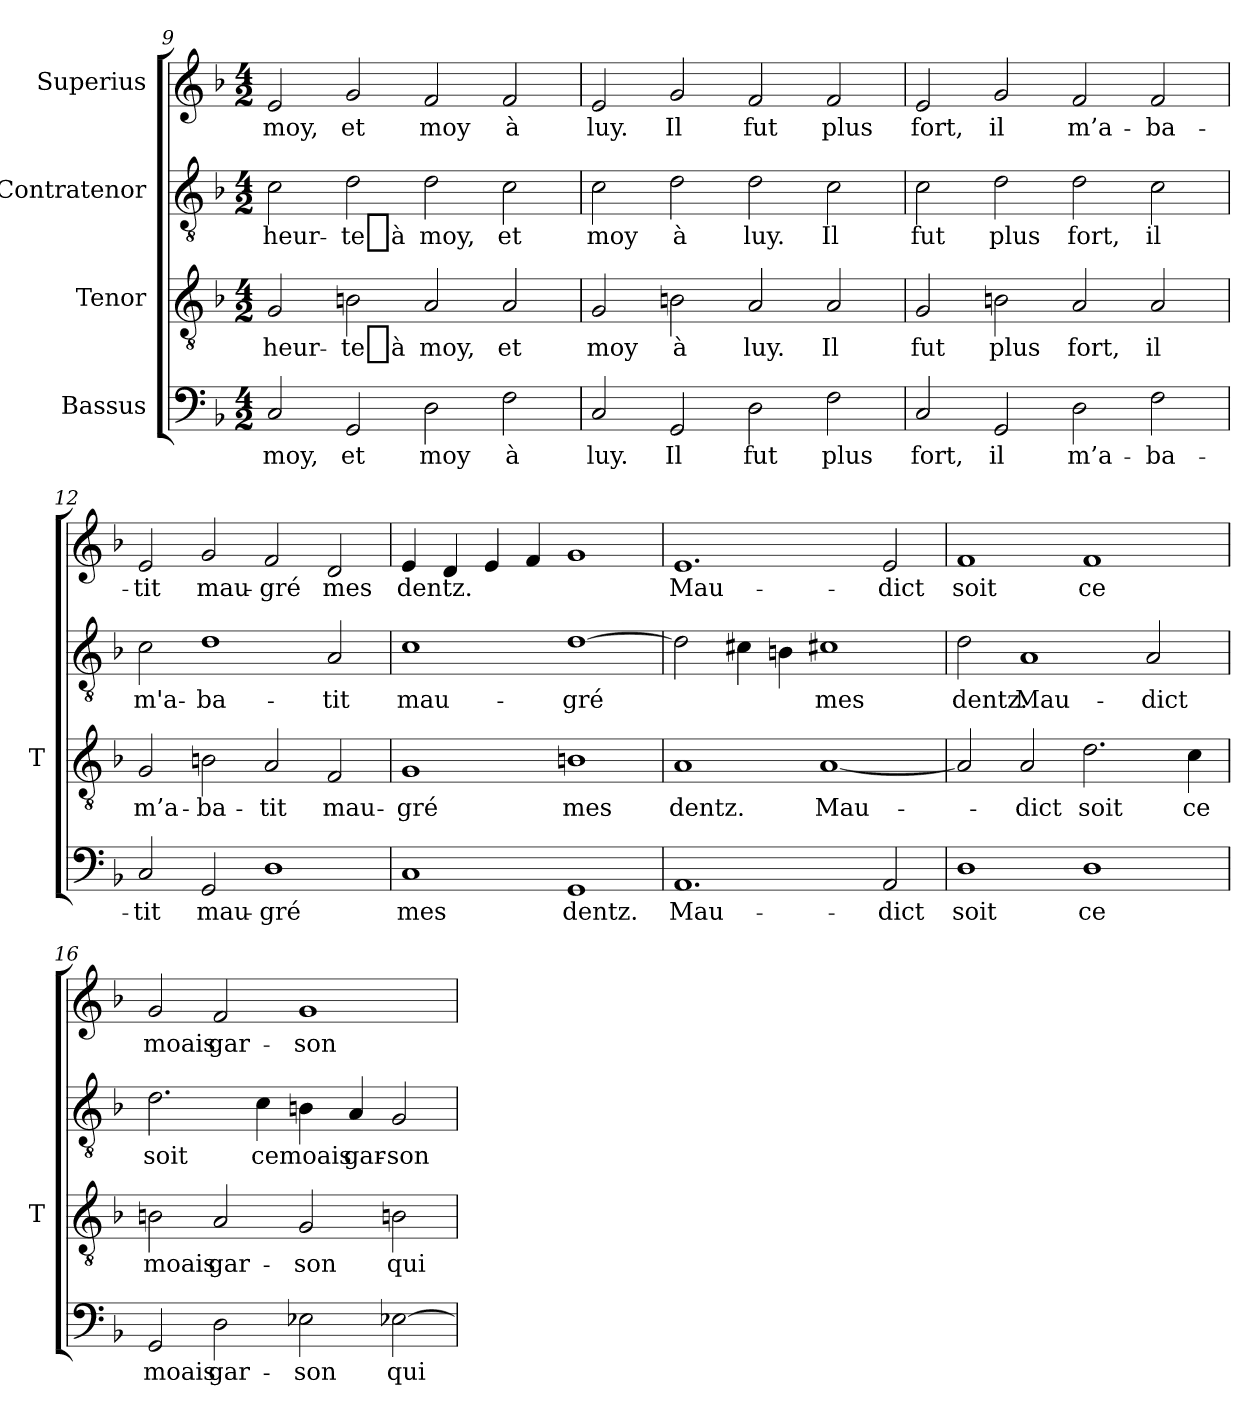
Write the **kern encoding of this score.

**kern	**text	**kern	**text	**kern	**text	**kern	**text
*part4	*part4	*part3	*part3	*part2	*part2	*part1	*part1
*staff4	*staff4	*staff3	*staff3	*staff2	*staff2	*staff1	*staff1
*I"Bassus	*	*I"Tenor	*	*I"Contratenor	*	*I"Superius	*
*	*	*I'T	*	*	*	*	*
*clefF4	*	*clefGv2	*	*clefGv2	*	*clefG2	*
*k[b-]	*	*k[b-]	*	*k[b-]	*	*k[b-]	*
*M4/2	*	*M4/2	*	*M4/2	*	*M4/2	*
=9	=9	=9	=9	=9	=9	=9	=9
2C	-moy,	2G	heur-	2c	heur-	2e	-moy,
2GG	-et	2Bn	-te_à	2d	-te_à	2g	-et
2D	-moy	2A	-moy,	2d	-moy,	2f	-moy
2F	-à	2A	-et	2c	-et	2f	-à
=10	=10	=10	=10	=10	=10	=10	=10
2C	-luy.	2G	-moy	2c	-moy	2e	-luy.
2GG	-Il	2Bn	-à	2d	-à	2g	-Il
2D	-fut	2A	-luy.	2d	-luy.	2f	-fut
2F	-plus	2A	-Il	2c	-Il	2f	-plus
=11	=11	=11	=11	=11	=11	=11	=11
2C	-fort,	2G	-fut	2c	-fut	2e	-fort,
2GG	-il	2Bn	-plus	2d	-plus	2g	-il
2D	m’a-	2A	-fort,	2d	-fort,	2f	m’a-
2F	ba-	2A	-il	2c	-il	2f	ba-
=12	=12	=12	=12	=12	=12	=12	=12
2C	-tit	2G	m’a-	2c	m'a-	2e	-tit
2GG	mau-	2Bn	ba-	1d	ba-	2g	mau-
1D	-gré	2A	-tit	.	.	2f	-gré
.	.	2F	mau-	2A	-tit	2d	-mes
=13	=13	=13	=13	=13	=13	=13	=13
1C	-mes	1G	-gré	1c	mau-	4e	-dentz.
.	.	.	.	.	.	4d	.
.	.	.	.	.	.	4e	.
.	.	.	.	.	.	4f	.
1GG	-dentz.	1Bn	-mes	[1d	-gré	1g	.
=14	=14	=14	=14	=14	=14	=14	=14
1.AA	Mau-	1A	-dentz.	2d]	.	1.e	Mau-
.	.	.	.	4c#X	.	.	.
.	.	.	.	4Bn	.	.	.
.	.	[1A	Mau-	1c#X	-mes	.	.
2AA	-dict	.	.	.	.	2e	-dict
=15	=15	=15	=15	=15	=15	=15	=15
1D	-soit	2A]	.	2d	-dentz.	1f	-soit
.	.	2A	-dict	1A	Mau-	.	.
1D	-ce	2.d	-soit	.	.	1f	-ce
.	.	.	.	2A	-dict	.	.
.	.	4c	-ce	.	.	.	.
=16	=16	=16	=16	=16	=16	=16	=16
2GG	-moais	2Bn	-moais	2.d	-soit	2g	-moais
2D	gar-	2A	gar-	.	.	2f	gar-
.	.	.	.	4c	-ce	.	.
2E-X	-son	2G	-son	4B	-moais	1g	-son
.	.	.	.	4A	gar-	.	.
[2E-X	-qui	2Bn	-qui	2G	-son	.	.
=	=	=	=	=	=	=	=
*-	*-	*-	*-	*-	*-	*-	*-
